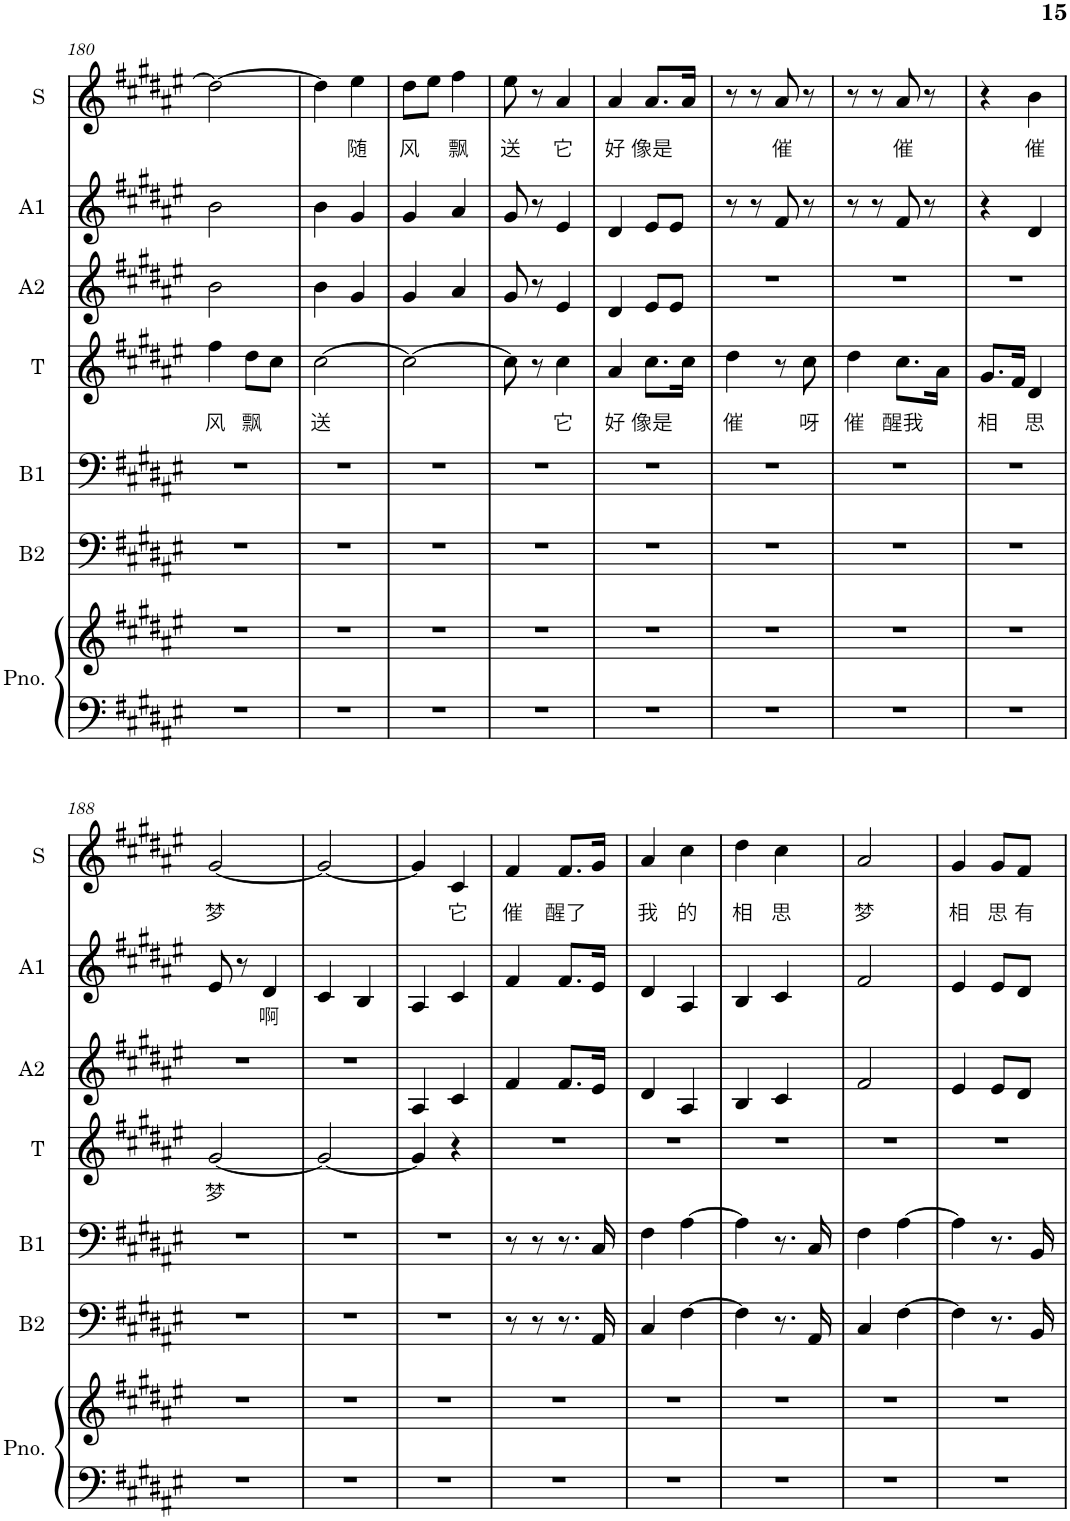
**kern	**kern	**kern	**kern	**kern	**text	**kern	**kern	**text	**kern	**text
*part7	*part7	*part6	*part5	*part4	*part4	*part3	*part2	*part2	*part1	*part1
*staff8	*staff7	*staff6	*staff5	*staff4	*staff4	*staff3	*staff2	*staff2	*staff1	*staff1
*I"Piano	*	*I"Bass2	*I"Base1	*I"Tenor	*	*I"Alto2	*I"Alto1	*	*I"Soprano	*
*I'Pno.	*	*I'B2	*I'B1	*I'T	*	*I'A2	*I'A1	*	*I'S	*
!!LO:PB:g=z
*clefF4	*clefG2	*clefF4	*clefF4	*clefG2	*	*clefG2	*clefG2	*	*clefG2	*
*k[f#c#g#d#a#e#]	*k[f#c#g#d#a#e#]	*k[f#c#g#d#a#e#]	*k[f#c#g#d#a#e#]	*k[f#c#g#d#a#e#]	*	*k[f#c#g#d#a#e#]	*k[f#c#g#d#a#e#]	*	*k[f#c#g#d#a#e#]	*
*M2/4	*M2/4	*M2/4	*M2/4	*M2/4	*	*M2/4	*M2/4	*	*M2/4	*
=180	=180	=180	=180	=180	=180	=180	=180	=180	=180	=180
!	!	!	!	!	!LO:LY:b	!	!	!	!	!
2r	2r	2r	2r	4ff#\	风	2b\	2b\	.	2dd#\_	.
!	!	!	!	!	!LO:LY:b	!	!	!	!	!
.	.	.	.	8dd#\L	飘	.	.	.	.	.
.	.	.	.	8cc#\J	.	.	.	.	.	.
=181	=181	=181	=181	=181	=181	=181	=181	=181	=181	=181
!	!	!	!	!	!LO:LY:b	!	!	!	!	!
2r	2r	2r	2r	[2cc#\	送	4b\	4b\	.	4dd#\]	.
!	!	!	!	!	!	!	!	!	!	!LO:LY:b
.	.	.	.	.	.	4g#/	4g#/	.	4ee#\	随
=182	=182	=182	=182	=182	=182	=182	=182	=182	=182	=182
!	!	!	!	!	!	!	!	!	!	!LO:LY:b
2r	2r	2r	2r	2cc#\_	.	4g#/	4g#/	.	8dd#\L	风
.	.	.	.	.	.	.	.	.	8ee#\J	.
!	!	!	!	!	!	!	!	!	!	!LO:LY:b
.	.	.	.	.	.	4a#/	4a#/	.	4ff#\	飘
=183	=183	=183	=183	=183	=183	=183	=183	=183	=183	=183
!	!	!	!	!	!	!	!	!	!	!LO:LY:b
2r	2r	2r	2r	8cc#\]	.	8g#/	8g#/	.	8ee#\	送
.	.	.	.	8r	.	8r	8r	.	8r	.
!	!	!	!	!	!LO:LY:b	!	!	!	!	!LO:LY:b
.	.	.	.	4cc#\	它	4e#/	4e#/	.	4a#/	它
=184	=184	=184	=184	=184	=184	=184	=184	=184	=184	=184
!	!	!	!	!	!LO:LY:b	!	!	!	!	!LO:LY:b
2r	2r	2r	2r	4a#/	好	4d#/	4d#/	.	4a#/	好
!	!	!	!	!	!LO:LY:b	!	!	!	!	!LO:LY:b
.	.	.	.	8.cc#\L	像是	8e#/L	8e#/L	.	8.a#/L	像是
.	.	.	.	.	.	8e#/J	8e#/J	.	.	.
.	.	.	.	16cc#\Jk	.	.	.	.	16a#/Jk	.
=185	=185	=185	=185	=185	=185	=185	=185	=185	=185	=185
!	!	!	!	!	!LO:LY:b	!	!	!	!	!
2r	2r	2r	2r	4dd#\	催	2r	8r	.	8r	.
.	.	.	.	.	.	.	8r	.	8r	.
!	!	!	!	!	!	!	!	!	!	!LO:LY:b
.	.	.	.	8r	.	.	8f#/	.	8a#/	催
!	!	!	!	!	!LO:LY:b	!	!	!	!	!
.	.	.	.	8cc#\	呀	.	8r	.	8r	.
=186	=186	=186	=186	=186	=186	=186	=186	=186	=186	=186
!	!	!	!	!	!LO:LY:b	!	!	!	!	!
2r	2r	2r	2r	4dd#\	催	2r	8r	.	8r	.
.	.	.	.	.	.	.	8r	.	8r	.
!	!	!	!	!	!LO:LY:b	!	!	!	!	!LO:LY:b
.	.	.	.	8.cc#\L	醒我	.	8f#/	.	8a#/	催
.	.	.	.	.	.	.	8r	.	8r	.
.	.	.	.	16a#\Jk	.	.	.	.	.	.
=187	=187	=187	=187	=187	=187	=187	=187	=187	=187	=187
!	!	!	!	!	!LO:LY:b	!	!	!	!	!
2r	2r	2r	2r	8.g#/L	相	2r	4r	.	4r	.
.	.	.	.	16f#/Jk	.	.	.	.	.	.
!	!	!	!	!	!LO:LY:b	!	!	!	!	!LO:LY:b
.	.	.	.	4d#/	思	.	4d#/	.	4b\	催
!!LO:LB:g=z
=188	=188	=188	=188	=188	=188	=188	=188	=188	=188	=188
!	!	!	!	!	!LO:LY:b	!	!	!	!	!LO:LY:b
2r	2r	2r	2r	[2g#/	梦	2r	8e#/	.	[2g#/	梦
.	.	.	.	.	.	.	8r	.	.	.
!	!	!	!	!	!	!	!	!LO:LY:b	!	!
.	.	.	.	.	.	.	4d#/	啊	.	.
=189	=189	=189	=189	=189	=189	=189	=189	=189	=189	=189
2r	2r	2r	2r	2g#/_	.	2r	4c#/	.	2g#/_	.
.	.	.	.	.	.	.	4B/	.	.	.
=190	=190	=190	=190	=190	=190	=190	=190	=190	=190	=190
2r	2r	2r	2r	4g#/]	.	4A#/	4A#/	.	4g#/]	.
!	!	!	!	!	!	!	!	!	!	!LO:LY:b
.	.	.	.	4r	.	4c#/	4c#/	.	4c#/	它
=191	=191	=191	=191	=191	=191	=191	=191	=191	=191	=191
!	!	!	!	!	!	!	!	!	!	!LO:LY:b
2r	2r	8r	8r	2r	.	4f#/	4f#/	.	4f#/	催
.	.	8r	8r	.	.	.	.	.	.	.
!	!	!	!	!	!	!	!	!	!	!LO:LY:b
.	.	8.r	8.r	.	.	8.f#/L	8.f#/L	.	8.f#/L	醒了
.	.	16AA#/	16C#/	.	.	16e#/Jk	16e#/Jk	.	16g#/Jk	.
=192	=192	=192	=192	=192	=192	=192	=192	=192	=192	=192
!	!	!	!	!	!	!	!	!	!	!LO:LY:b
2r	2r	4C#/	4F#\	2r	.	4d#/	4d#/	.	4a#/	我
!	!	!	!	!	!	!	!	!	!	!LO:LY:b
.	.	[4F#\	[4A#\	.	.	4A#/	4A#/	.	4cc#\	的
=193	=193	=193	=193	=193	=193	=193	=193	=193	=193	=193
!	!	!	!	!	!	!	!	!	!	!LO:LY:b
2r	2r	4F#\]	4A#\]	2r	.	4B/	4B/	.	4dd#\	相
!	!	!	!	!	!	!	!	!	!	!LO:LY:b
.	.	8.r	8.r	.	.	4c#/	4c#/	.	4cc#\	思
.	.	16AA#/	16C#/	.	.	.	.	.	.	.
=194	=194	=194	=194	=194	=194	=194	=194	=194	=194	=194
!	!	!	!	!	!	!	!	!	!	!LO:LY:b
2r	2r	4C#/	4F#\	2r	.	2f#/	2f#/	.	2a#/	梦
.	.	[4F#\	[4A#\	.	.	.	.	.	.	.
=195	=195	=195	=195	=195	=195	=195	=195	=195	=195	=195
!	!	!	!	!	!	!	!	!	!	!LO:LY:b
2r	2r	4F#\]	4A#\]	2r	.	4e#/	4e#/	.	4g#/	相
!	!	!	!	!	!	!	!	!	!	!LO:LY:b
.	.	8.r	8.r	.	.	8e#/L	8e#/L	.	8g#/L	思
!	!	!	!	!	!	!	!	!	!	!LO:LY:b
.	.	.	.	.	.	8d#/J	8d#/J	.	8f#/J	有
.	.	16BB/	16BB/	.	.	.	.	.	.	.
=	=	=	=	=	=	=	=	=	=	=
*-	*-	*-	*-	*-	*-	*-	*-	*-	*-	*-
